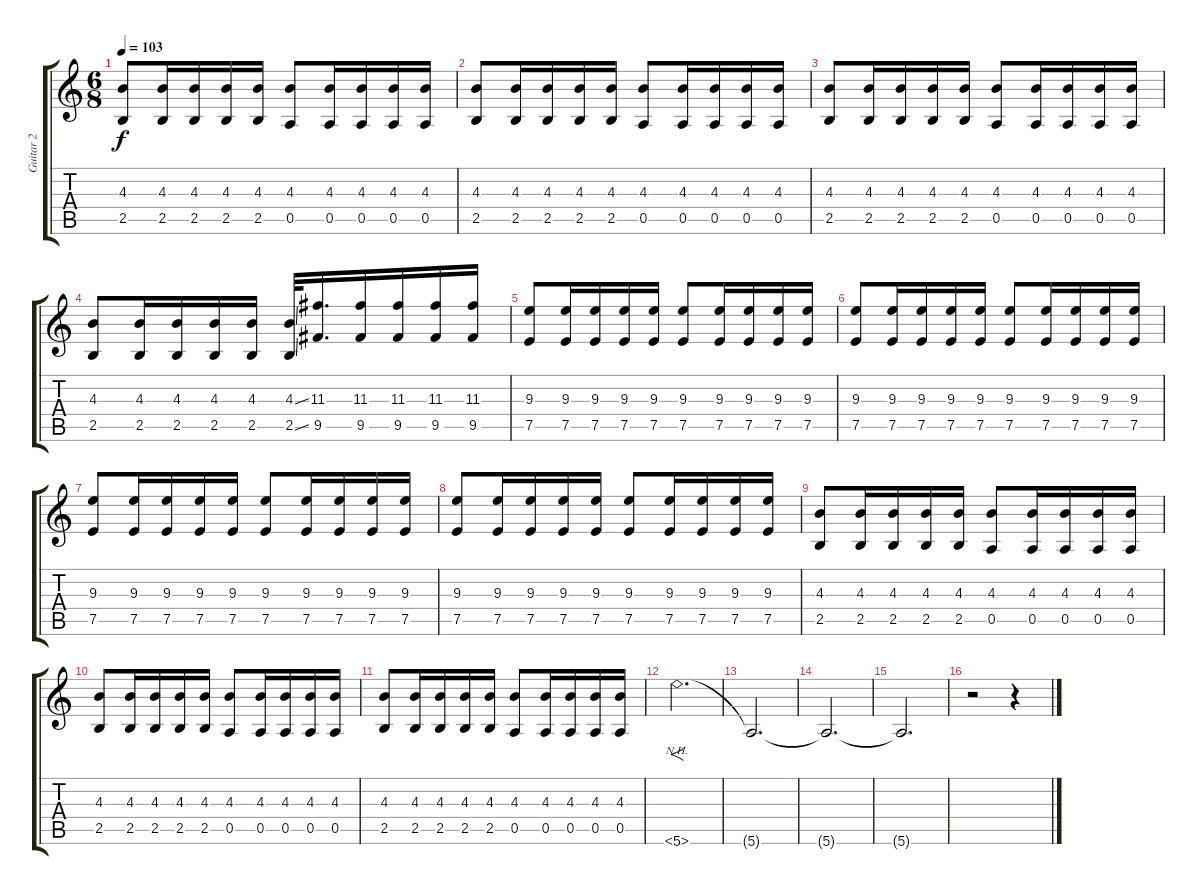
\track ("Guitar 2" "Guitar 2") {instrument distortionguitar}
\staff {score tabs}
\tuning (E4 B3 G3 D3 A2 E2) {hide}
\ts (6 8)
\tempo 103
\clef g2
\ks c
(4.3 2.5).8{dy f} (4.3 2.5).16 (4.3 2.5).16 (4.3 2.5).16 (4.3 2.5).16 (4.3 0.5).8 (4.3 0.5).16 (4.3 0.5).16 (4.3 0.5).16 (4.3 0.5).16 |
(4.3 2.5).8 (4.3 2.5).16 (4.3 2.5).16 (4.3 2.5).16 (4.3 2.5).16 (4.3 0.5).8 (4.3 0.5).16 (4.3 0.5).16 (4.3 0.5).16 (4.3 0.5).16 |
(4.3 2.5).8 (4.3 2.5).16 (4.3 2.5).16 (4.3 2.5).16 (4.3 2.5).16 (4.3 0.5).8 (4.3 0.5).16 (4.3 0.5).16 (4.3 0.5).16 (4.3 0.5).16 |
(4.3 2.5).8 (4.3 2.5).16 (4.3 2.5).16 (4.3 2.5).16 (4.3 2.5).16 (4.3{ss} 2.5{ss}).32 (11.3 9.5).16{d} (11.3 9.5).16 (11.3 9.5).16 (11.3 9.5).16 (11.3 9.5).16 |
(9.3 7.5).8 (9.3 7.5).16 (9.3 7.5).16 (9.3 7.5).16 (9.3 7.5).16 (9.3 7.5).8 (9.3 7.5).16 (9.3 7.5).16 (9.3 7.5).16 (9.3 7.5).16 |
(9.3 7.5).8 (9.3 7.5).16 (9.3 7.5).16 (9.3 7.5).16 (9.3 7.5).16 (9.3 7.5).8 (9.3 7.5).16 (9.3 7.5).16 (9.3 7.5).16 (9.3 7.5).16 |
(9.3 7.5).8 (9.3 7.5).16 (9.3 7.5).16 (9.3 7.5).16 (9.3 7.5).16 (9.3 7.5).8 (9.3 7.5).16 (9.3 7.5).16 (9.3 7.5).16 (9.3 7.5).16 |
(9.3 7.5).8 (9.3 7.5).16 (9.3 7.5).16 (9.3 7.5).16 (9.3 7.5).16 (9.3 7.5).8 (9.3 7.5).16 (9.3 7.5).16 (9.3 7.5).16 (9.3 7.5).16 |
(4.3 2.5).8 (4.3 2.5).16 (4.3 2.5).16 (4.3 2.5).16 (4.3 2.5).16 (4.3 0.5).8 (4.3 0.5).16 (4.3 0.5).16 (4.3 0.5).16 (4.3 0.5).16 |
(4.3 2.5).8 (4.3 2.5).16 (4.3 2.5).16 (4.3 2.5).16 (4.3 2.5).16 (4.3 0.5).8 (4.3 0.5).16 (4.3 0.5).16 (4.3 0.5).16 (4.3 0.5).16 |
(4.3 2.5).8 (4.3 2.5).16 (4.3 2.5).16 (4.3 2.5).16 (4.3 2.5).16 (4.3 0.5).8 (4.3 0.5).16 (4.3 0.5).16 (4.3 0.5).16 (4.3 0.5).16 |
5.6{nh}.2{f d volume 16 balance 8} |
5.6{t}.2{d} |
5.6{t}.2{d volume 0} |
5.6{t}.2{d} |
r.2 r.4
